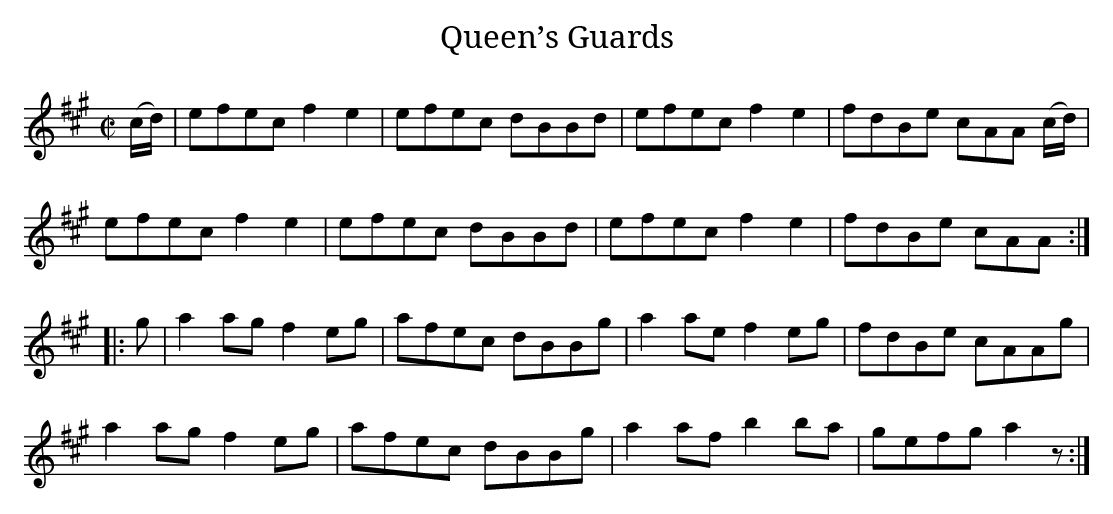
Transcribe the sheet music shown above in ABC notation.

X:1
T:Queen’s Guards
M:C|
L:1/8
K:A
(c/d/) | efec f2e2 | efec dBBd | efec f2e2 | fdBe cAA (c/d/) |
efec f2e2 | efec dBBd | efec f2e2 | fdBe cAA :|
|: g | a2 ag f2eg | afec dBBg | a2ae f2eg | fdBe cAAg |
a2ag f2eg | afec dBBg | a2af b2ba | gefg a2z :|]
